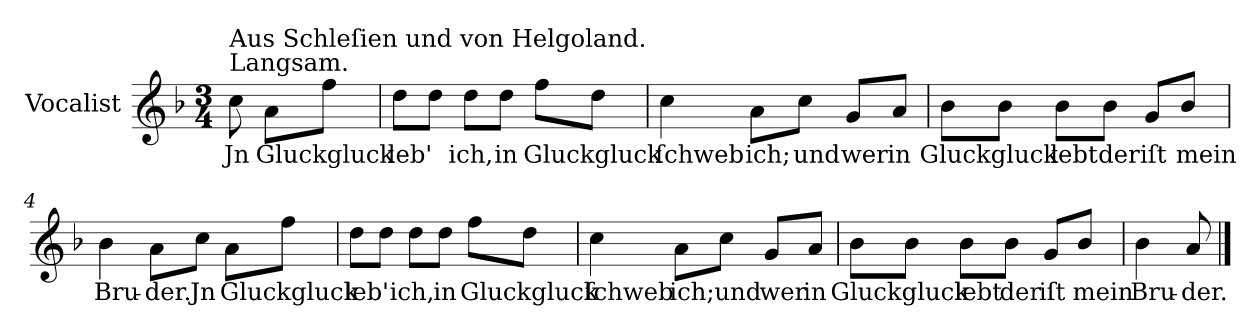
**kern	**text
*part1	*part1
*staff1	*staff1
*I"Vocalist	*
*k[b-]	*
*F:	*
*M3/4	*
=	=
!LO:TX:a:t=Langsam.	!
!LO:TX:a:t=Aus Schleſien und von Helgoland.	!
8cc	Jn
8aL	Gluckgluck
8ffJ	.
=1	=1
8ddL	leb'
8ddJ	.
8ddL	ich,
8ddJ	in
8ffL	Gluckgluck
8ddJ	.
=2	=2
4cc	ſchweb
8aL	ich;
8ccJ	und
8gL	wer
8aJ	in
=3	=3
8b-L	Gluckgluck
8b-J	.
8b-L	lebt
8b-J	der
8gL	iſt
8b-J	mein
=4	=4
4b-	Bru-
8aL	-der.
8ccJ	Jn
8aL	Gluckgluck
8ffJ	.
=5	=5
8ddL	leb'
8ddJ	.
8ddL	ich,
8ddJ	in
8ffL	Gluckgluck
8ddJ	.
=6	=6
4cc	ſchweb
8aL	ich;
8ccJ	und
8gL	wer
8aJ	in
=7	=7
8b-L	Gluckgluck
8b-J	.
8b-L	lebt
8b-J	der
8gL	iſt
8b-J	mein
=8	=8
4b-	Bru-
8a	-der.
==	==
*-	*-
